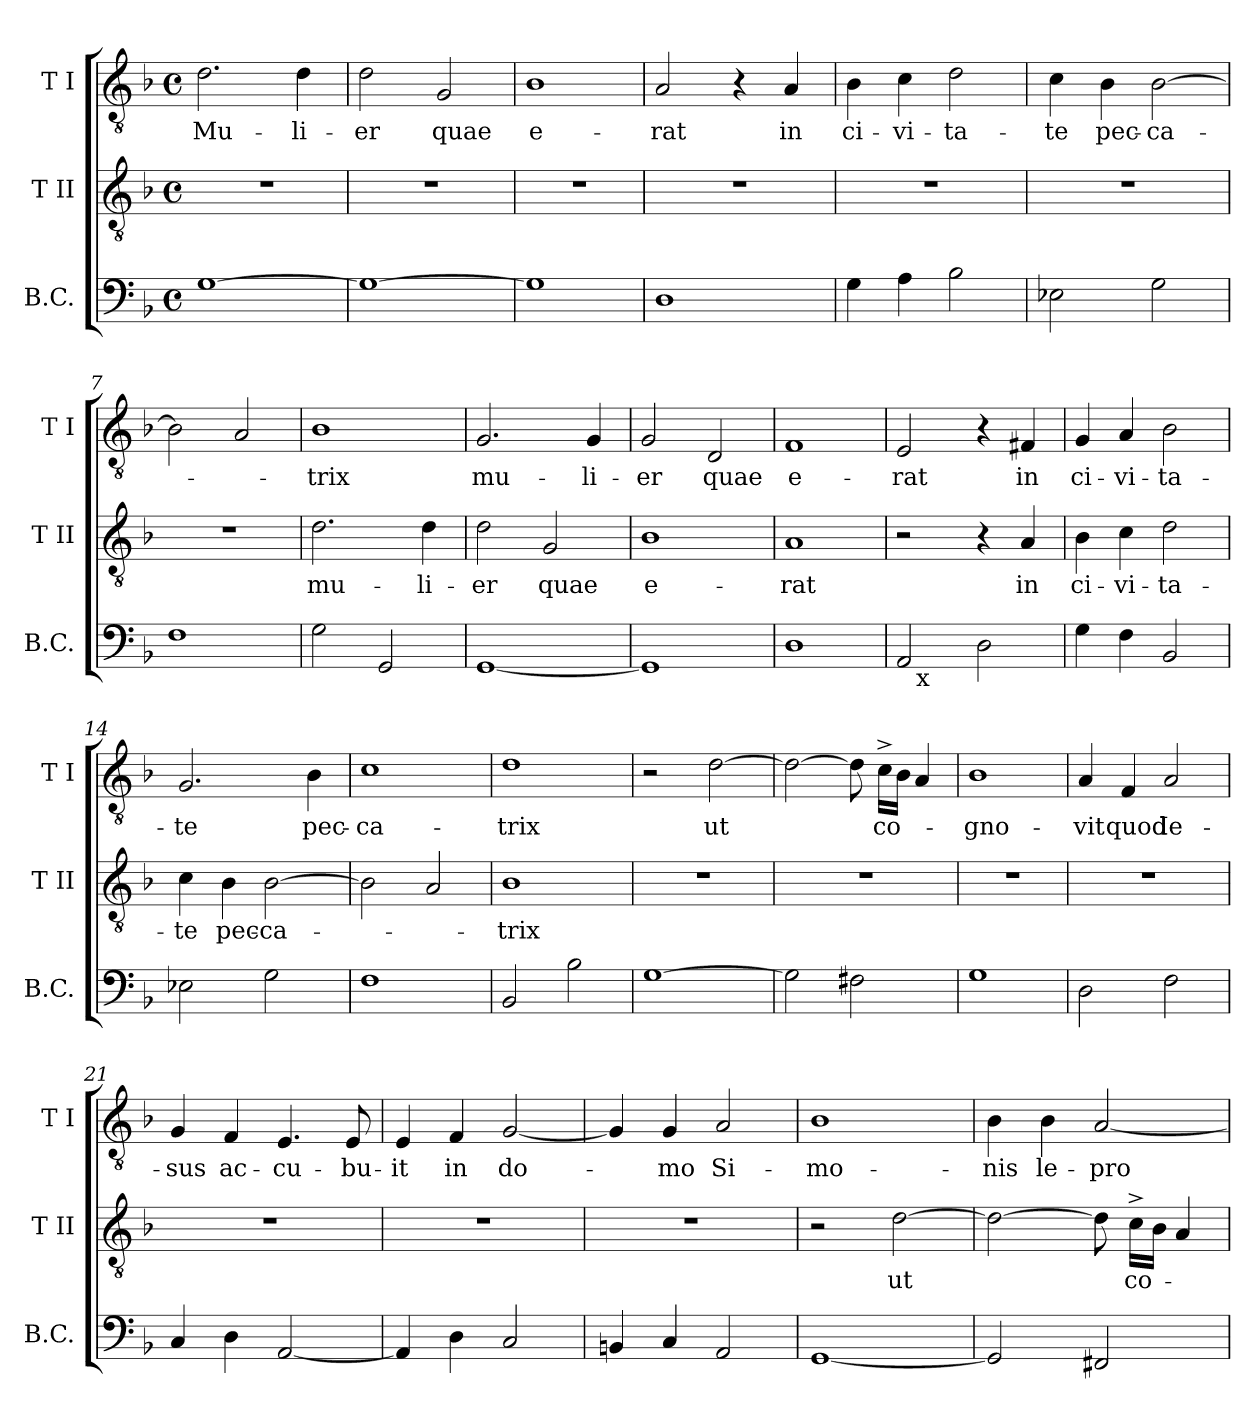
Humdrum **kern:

**kern	**kern	**text	**kern	**text
*part3	*part2	*part2	*part1	*part1
*staff3	*staff2	*staff2	*staff1	*staff1
*I"B.C.	*I"T II	*	*I"T I	*
*I'B.C.	*I'T II	*	*I'T I	*
*clefF4	*clefGv2	*	*clefGv2	*
*k[b-]	*k[b-]	*	*k[b-]	*
*F:	*F:	*	*F:	*
*M4/4	*M4/4	*	*M4/4	*
*met(c)	*met(c)	*	*met(c)	*
=1	=1	=1	=1	=1
!	!	!	!	!LO:LY:b
[>1G	1r	.	2.d\	Mu-
!	!	!	!	!LO:LY:b
.	.	.	4d\	-li-
=2	=2	=2	=2	=2
!	!	!	!	!LO:LY:b
1G_	1r	.	2d\	-er
!	!	!	!	!LO:LY:b
.	.	.	2G/	quae
=3	=3	=3	=3	=3
!	!	!	!	!LO:LY:b:rj
1G]	1r	.	1B-	e-
=4	=4	=4	=4	=4
!	!	!	!	!LO:LY:b
1D	1r	.	2A/	-rat
.	.	.	4r	.
!	!	!	!	!LO:LY:b
.	.	.	4A/	in
=5	=5	=5	=5	=5
!	!	!	!	!LO:LY:b
4G\	1r	.	4B-\	ci-
!	!	!	!	!LO:LY:b
4A\	.	.	4c\	-vi-
!	!	!	!	!LO:LY:b
2B-\	.	.	2d\	-ta-
=6	=6	=6	=6	=6
!	!	!	!	!LO:LY:b
2E-X\	1r	.	4c\	-te
!	!	!	!	!LO:LY:b
.	.	.	4B-\	pec-
!	!	!	!	!LO:LY:b
2G\	.	.	[<2B-\	-ca-
!!LO:LB:g=z
=7	=7	=7	=7	=7
1F	1r	.	2B-\]	.
.	.	.	2A/	.
=8	=8	=8	=8	=8
!	!	!LO:LY:b	!	!LO:LY:b
2G\	2.d\	mu-	1B-	-trix
2GG/	.	.	.	.
!	!	!LO:LY:b	!	!
.	4d\	-li-	.	.
=9	=9	=9	=9	=9
!	!	!LO:LY:b	!	!LO:LY:b
[<1GG	2d\	-er	2.G/	mu-
!	!	!LO:LY:b	!	!
.	2G/	quae	.	.
!	!	!	!	!LO:LY:b
.	.	.	4G/	-li-
=10	=10	=10	=10	=10
!	!	!LO:LY:b:rj	!	!LO:LY:b
1GG]	1B-	e-	2G/	-er
!	!	!	!	!LO:LY:b
.	.	.	2D/	quae
=11	=11	=11	=11	=11
!	!	!LO:LY:b	!	!LO:LY:b:rj
1D	1A	-rat	1F	e-
=12	=12	=12	=12	=12
!	!	!	!	!LO:LY:b
*^	*	*	*	*
2AA/	16ryy	2r	.	2E/	-rat
!	!LO:TX:b:t=x	!	!	!	!
.	2...ryy	.	.	.	.
2D\	.	4r	.	4r	.
!	!	!	!LO:LY:b	!	!LO:LY:b
.	.	4A/	in	4F#X/	in
=13	=13	=13	=13	=13	=13
!	!	!	!LO:LY:b	!	!LO:LY:b
*v	*v	*	*	*	*
4G\	4B-\	ci-	4G/	ci-
!	!	!LO:LY:b	!	!LO:LY:b
4F\	4c\	-vi-	4A/	-vi-
!	!	!LO:LY:b	!	!LO:LY:b
2BB-/	2d\	-ta-	2B-\	-ta-
!!LO:LB:g=z
=14	=14	=14	=14	=14
!	!	!LO:LY:b	!	!LO:LY:b
2E-X\	4c\	-te	2.G/	-te
!	!	!LO:LY:b	!	!
.	4B-\	pec-	.	.
!	!	!LO:LY:b	!	!
2G\	[>2B-\	-ca-	.	.
!	!	!	!	!LO:LY:b
.	.	.	4B-\	pec-
=15	=15	=15	=15	=15
!	!	!	!	!LO:LY:b
1F	2B-\]	.	1c	-ca-
.	2A/	.	.	.
=16	=16	=16	=16	=16
!	!	!LO:LY:b	!	!LO:LY:b
2BB-/	1B-	-trix	1d	-trix
2B-\	.	.	.	.
=17	=17	=17	=17	=17
[>1G	1r	.	2r	.
!	!	!	!	!LO:LY:b
.	.	.	[>2d\	ut
=18	=18	=18	=18	=18
2G\]	1r	.	2d\_	.
2F#X\	.	.	8d\]	.
!	!	!	!	!LO:LY:b
.	.	.	16c^>\LL	co-
.	.	.	16B-\JJ	.
.	.	.	4A/	.
=19	=19	=19	=19	=19
!	!	!	!	!LO:LY:b
1G	1r	.	1B-	-gno-
=20	=20	=20	=20	=20
!	!	!	!	!LO:LY:b
2D\	1r	.	4A/	-vit
!	!	!	!	!LO:LY:b
.	.	.	4F/	quod
!	!	!	!	!LO:LY:b
2F\	.	.	2A/	Ie-
!!LO:LB:g=z
=21	=21	=21	=21	=21
!	!	!	!	!LO:LY:b
4C/	1r	.	4G/	-sus
!	!	!	!	!LO:LY:b
4D\	.	.	4F/	ac-
!	!	!	!	!LO:LY:b
[<2AA/	.	.	4.E/	-cu-
!	!	!	!	!LO:LY:b
.	.	.	8E/	-bu-
=22	=22	=22	=22	=22
!	!	!	!	!LO:LY:b
4AA/]	1r	.	4E/	-it
!	!	!	!	!LO:LY:b
4D\	.	.	4F/	in
!	!	!	!	!LO:LY:b
2C/	.	.	[<2G/	do-
=23	=23	=23	=23	=23
4BBn/	1r	.	4G/]	.
!	!	!	!	!LO:LY:b
4C/	.	.	4G/	-mo
!	!	!	!	!LO:LY:b
2AA/	.	.	2A/	Si-
=24	=24	=24	=24	=24
!	!	!	!	!LO:LY:b
[<1GG	2r	.	1B-	-mo-
!	!	!LO:LY:b	!	!
.	[>2d\	ut	.	.
=25	=25	=25	=25	=25
!	!	!	!	!LO:LY:b
2GG/]	2d\_	.	4B-\	-nis
!	!	!	!	!LO:LY:b
.	.	.	4B-\	le-
!	!	!	!	!LO:LY:b
2FF#X/	8d\]	.	[<2A/	-pro-
!	!	!LO:LY:b	!	!
.	16c^>\LL	co-	.	.
.	16B-\JJ	.	.	.
.	4A/	.	.	.
=	=	=	=	=
*-	*-	*-	*-	*-
